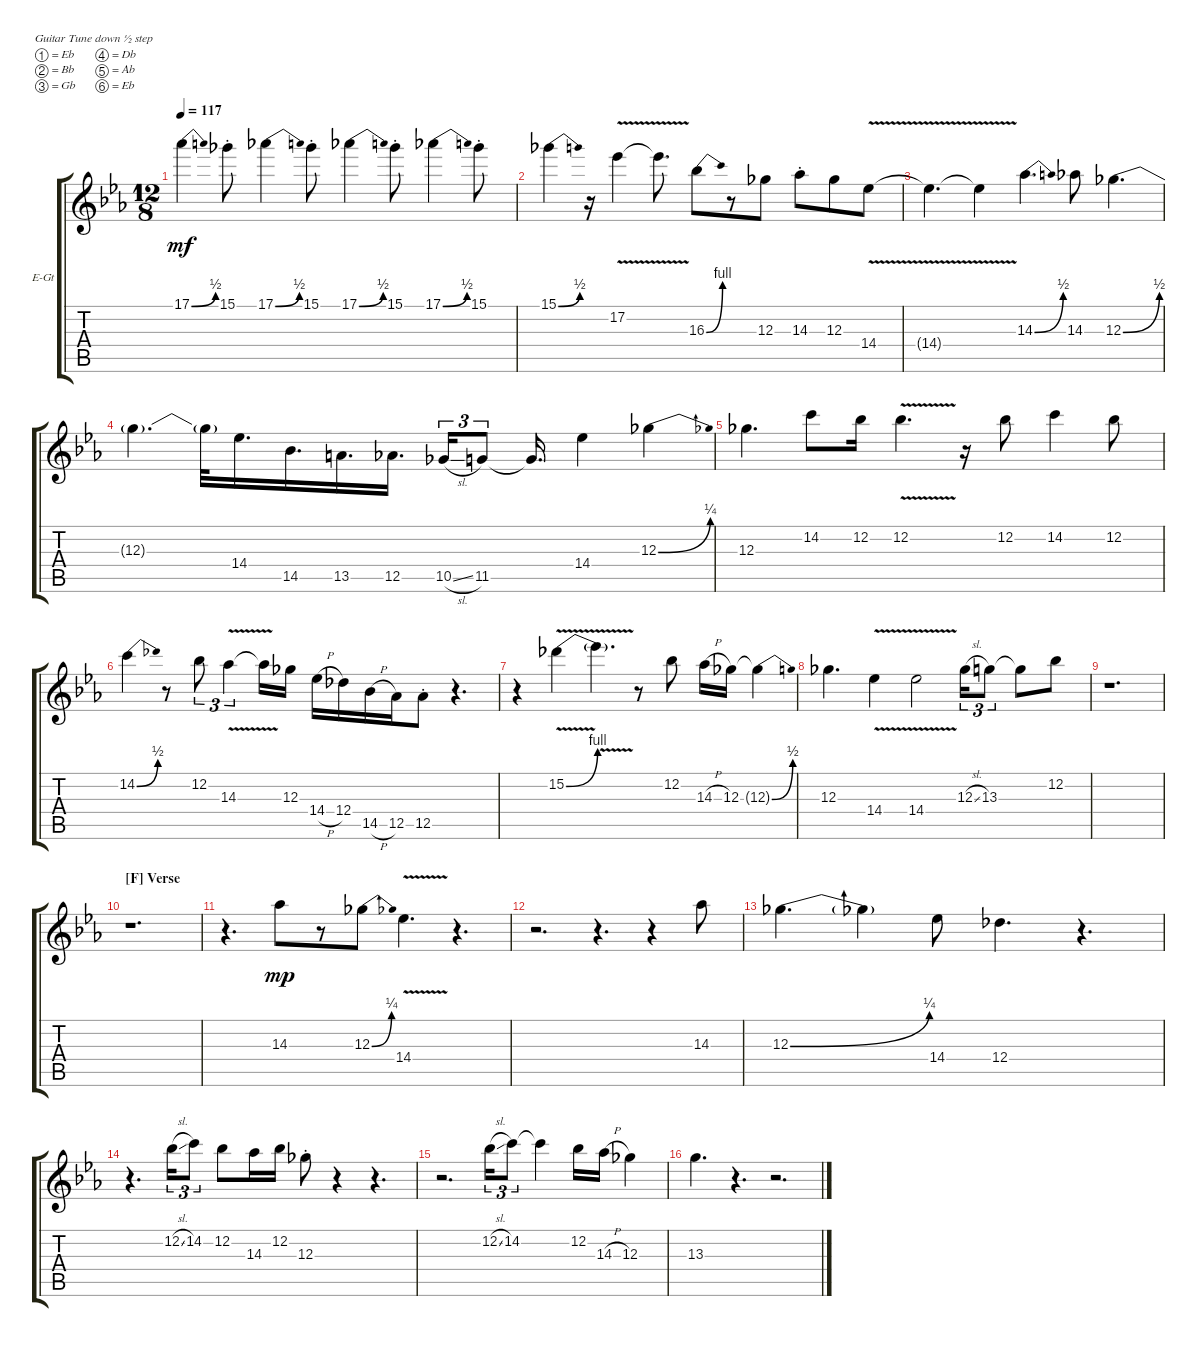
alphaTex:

\defaultSystemsLayout 4
\bracketExtendMode groupsimilarinstruments
\firstSystemTrackNameOrientation horizontal
\otherSystemsTrackNameOrientation horizontal
\track ("Electric Guitar" "E-Gt") {instrument electricguitarclean}
\staff {score tabs}
\tuning (Eb4 Bb3 Gb3 Db3 Ab2 Eb2)
\ts (12 8)
\tempo 117
\clef g2
\ks eb
17.1{be (bend 0 0 30 2)}.4{dy mf} 15.1{st}.8 17.1{be (bend 0 0 30 2)}.4 15.1{st}.8 17.1{be (bend 0 0 30 2)}.4 15.1{st}.8 17.1{be (bend 0 0 30 2)}.4 15.1{st}.8 |
15.1{be (bend 0 0 30 2)}.4 r.16 17.2{v}.4 17.2{v t}.8{d} 16.3{be (bend 0 0 10.799999999999999 4)}.8 r.8 12.3.8 14.3{st}.8 12.3.8 14.4{v}.8 |
14.4{v t}.4{d} 14.4{v t}.4 14.3{be (bend 0 0 47.4 2)}.4{d} 14.3.8 12.3{be (bend 0 0 30 2)}.4{d} |
12.3{t}.4{d} 12.3{t}.32 14.4.16{d} 14.5.16{d} 13.5.16{d} 12.5.16{d} 10.5{sl}.16{tu (3 2)} 11.5.8{tu (3 2)} 11.5{t}.16{d} 14.4.4 12.3{be (bend 0 0 30.599999999999998 1)}.4 |
12.3.4{d} 14.2.8 12.2.16 12.2{v}.4{d} r.16 12.2.8 14.2.4 12.2.8 |
14.2{be (bend 0 0 28.2 2)}.4 r.8 12.2.8{tu (3 2)} 14.3{v}.4{tu (3 2)} 14.3{v t}.16 12.3.16 14.4{h}.16 12.4.16 14.5{h}.16 12.5.16 12.5{st}.8 r.4{d} |
r.4 15.2{be (bend 0 0 10.799999999999999 4) v}.4 15.2{v t}.4{d} r.8 12.2.8 14.3{h}.16 12.3.16 12.3{be (bend 0 0 30 2) t}.4 |
12.3.4{d} 14.4{v}.4 14.4{v}.2 12.3{sl}.16{tu (3 2)} 13.3.8{tu (3 2)} 13.3{t}.8 12.2.8 |
r.1{d} |
\section ("F" "Verse")
r.1{d} |
r.4{d} 14.3.8{dy mp} r.8 12.3{be (bend 0 0 31.2 1)}.8 14.4{v}.4{d} r.4{d} |
r.2{d} r.4{d} r.4 14.3.8 |
12.3{be (bend 0 0 30.599999999999998 1)}.4{d} 12.3{t}.4 14.4.8 12.4.4{d} r.4{d} |
r.4{d} 12.2{sl}.16{tu (3 2)} 14.2.8{tu (3 2)} 12.2.8 14.3.16 12.2.16 12.3{st}.8 r.4 r.4{d} |
r.2{d} 12.2{sl}.16{tu (3 2)} 14.2.8{tu (3 2)} 14.2{t}.4 12.2.16 14.3{h}.16 12.3.4 |
13.3.4{d} r.4{d} r.2{d}
